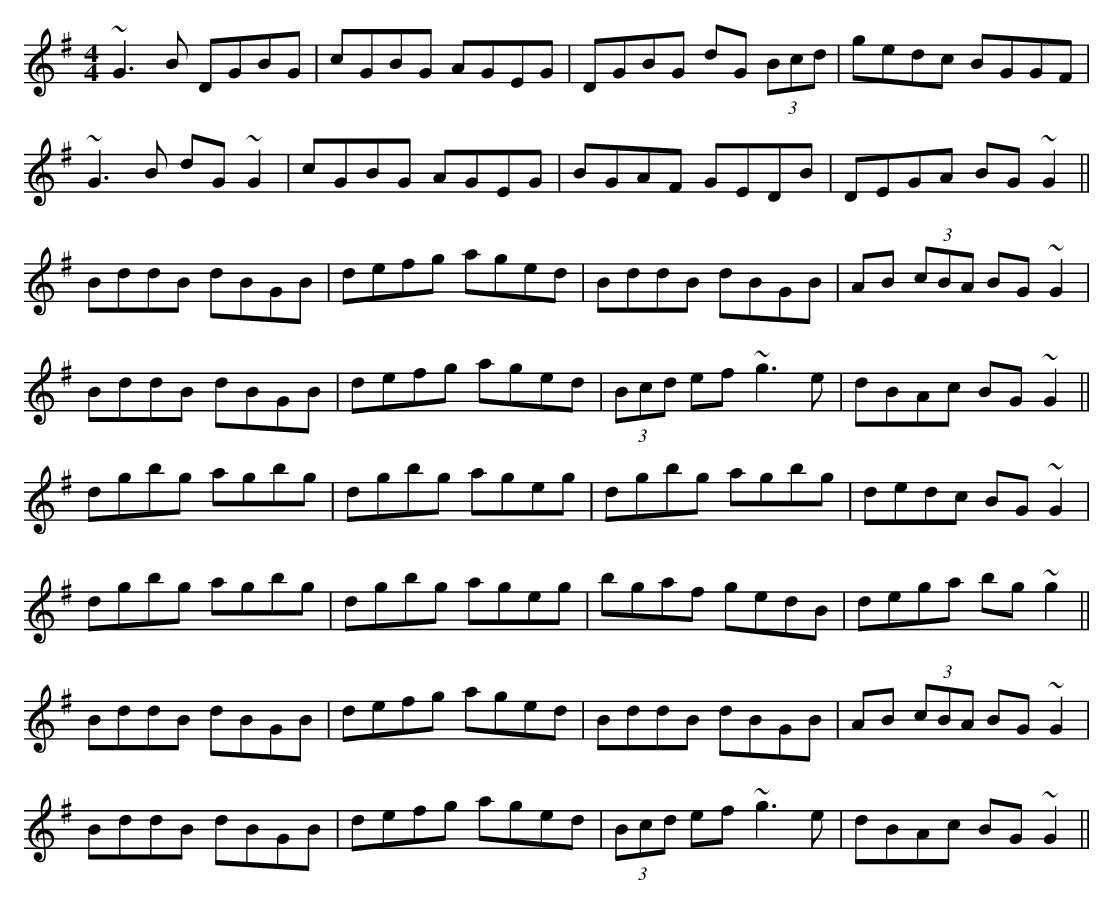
X:1
M:4/4
K:G
~G3B DGBG|cGBG AGEG|DGBG dG (3Bcd|gedc BGGF|
~G3B dG~G2|cGBG AGEG|BGAF GEDB|DEGA BG~G2||
BddB dBGB|defg aged|BddB dBGB|AB (3cBA BG~G2|
BddB dBGB|defg aged|(3Bcd ef ~g3e|dBAc BG~G2||
dgbg agbg|dgbg ageg|dgbg agbg|dedc BG~G2|
dgbg agbg|dgbg ageg|bgaf gedB|dega bg~g2||
BddB dBGB|defg aged|BddB dBGB|AB (3cBA BG~G2|
BddB dBGB|defg aged|(3Bcd ef ~g3e|dBAc BG~G2||
